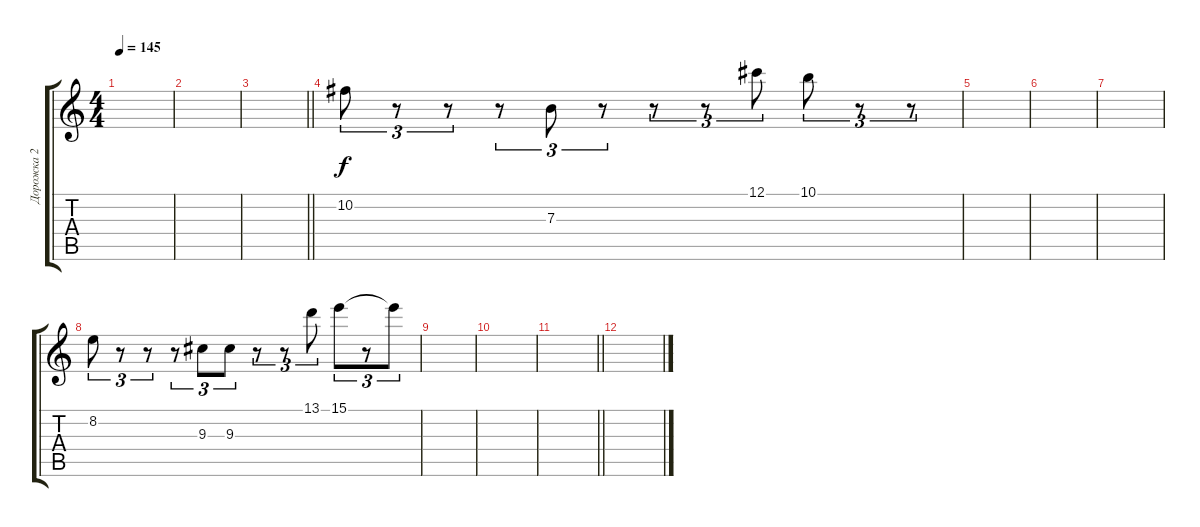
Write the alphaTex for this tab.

\track ("Дорожка 2" "Дорожка 2") {instrument distortionguitar}
\staff {score tabs}
\tuning (Db4 Ab3 E3 B2 Gb2 B1) {hide}
\ts (4 4)
\tempo 145
\clef g2
\ks c
|
|
\barLineRight lightlight
|
\section ("" " ")
10.2.8{tu (3 2)} r.8{tu (3 2)} r.8{tu (3 2)} r.8{tu (3 2)} 7.3.8{tu (3 2)} r.8{tu (3 2)} r.8{tu (3 2)} r.8{tu (3 2)} 12.1.8{tu (3 2)} 10.1.8{tu (3 2)} r.8{tu (3 2)} r.8{tu (3 2)} |
|
|
|
8.2.8{tu (3 2)} r.8{tu (3 2)} r.8{tu (3 2)} r.8{tu (3 2)} 9.3.8{tu (3 2)} 9.3.8{tu (3 2)} r.8{tu (3 2)} r.8{tu (3 2)} 13.1.8{tu (3 2)} 15.1.8{tu (3 2)} r.8{tu (3 2)} 15.1{t}.8{tu (3 2)} |
|
|
\barLineRight lightlight
|
\section ("" " ")
